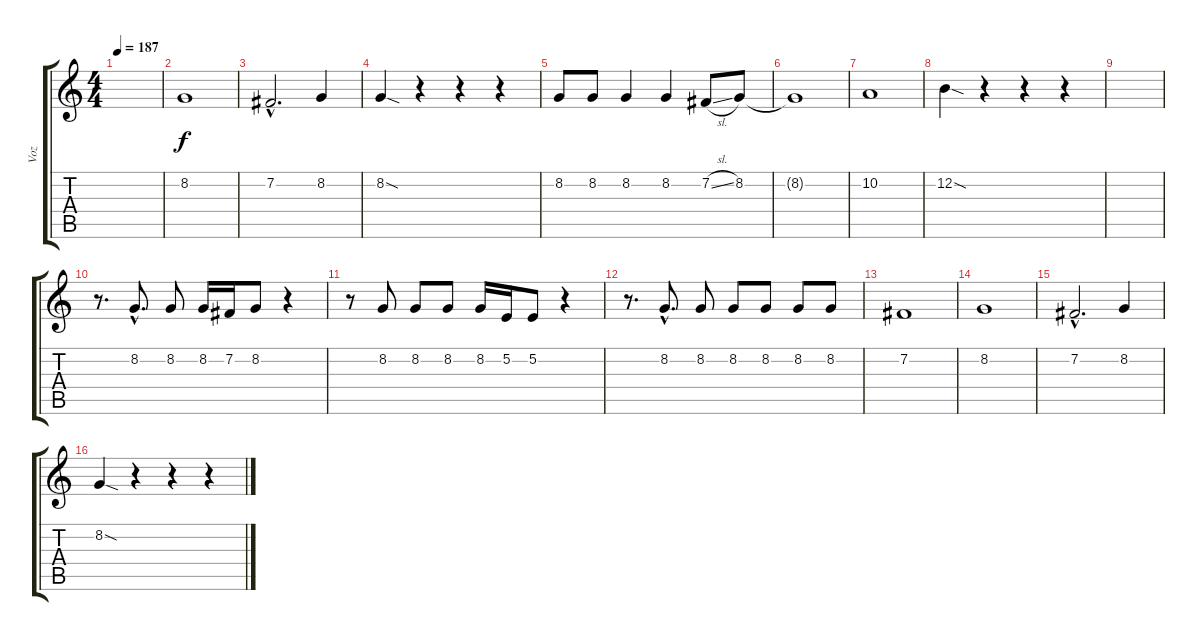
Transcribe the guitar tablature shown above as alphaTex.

\track ("Voz" "Voz") {instrument clarinet}
\staff {score tabs}
\tuning (E4 B3 G3 D3 A2 E2) {hide}
\ts (4 4)
\tempo 187
\clef g2
\ks c
|
8.2.1 |
7.2{hac}.2{d} 8.2.4 |
8.2{sod}.4 r.4 r.4 r.4 |
8.2.8 8.2.8 8.2.4 8.2.4 7.2{sl}.8 8.2.8 |
8.2{t}.1 |
10.2.1 |
12.2{sod}.4 r.4 r.4 r.4 |
|
r.8{d} 8.2{hac}.8{d} 8.2.8 8.2.16 7.2.16 8.2.8 r.4 |
r.8 8.2.8 8.2.8 8.2.8 8.2.16 5.2.16 5.2.8 r.4 |
r.8{d} 8.2{hac}.8{d} 8.2.8 8.2.8 8.2.8 8.2.8 8.2.8 |
7.2.1 |
8.2.1 |
7.2{hac}.2{d} 8.2.4 |
8.2{sod}.4 r.4 r.4 r.4
